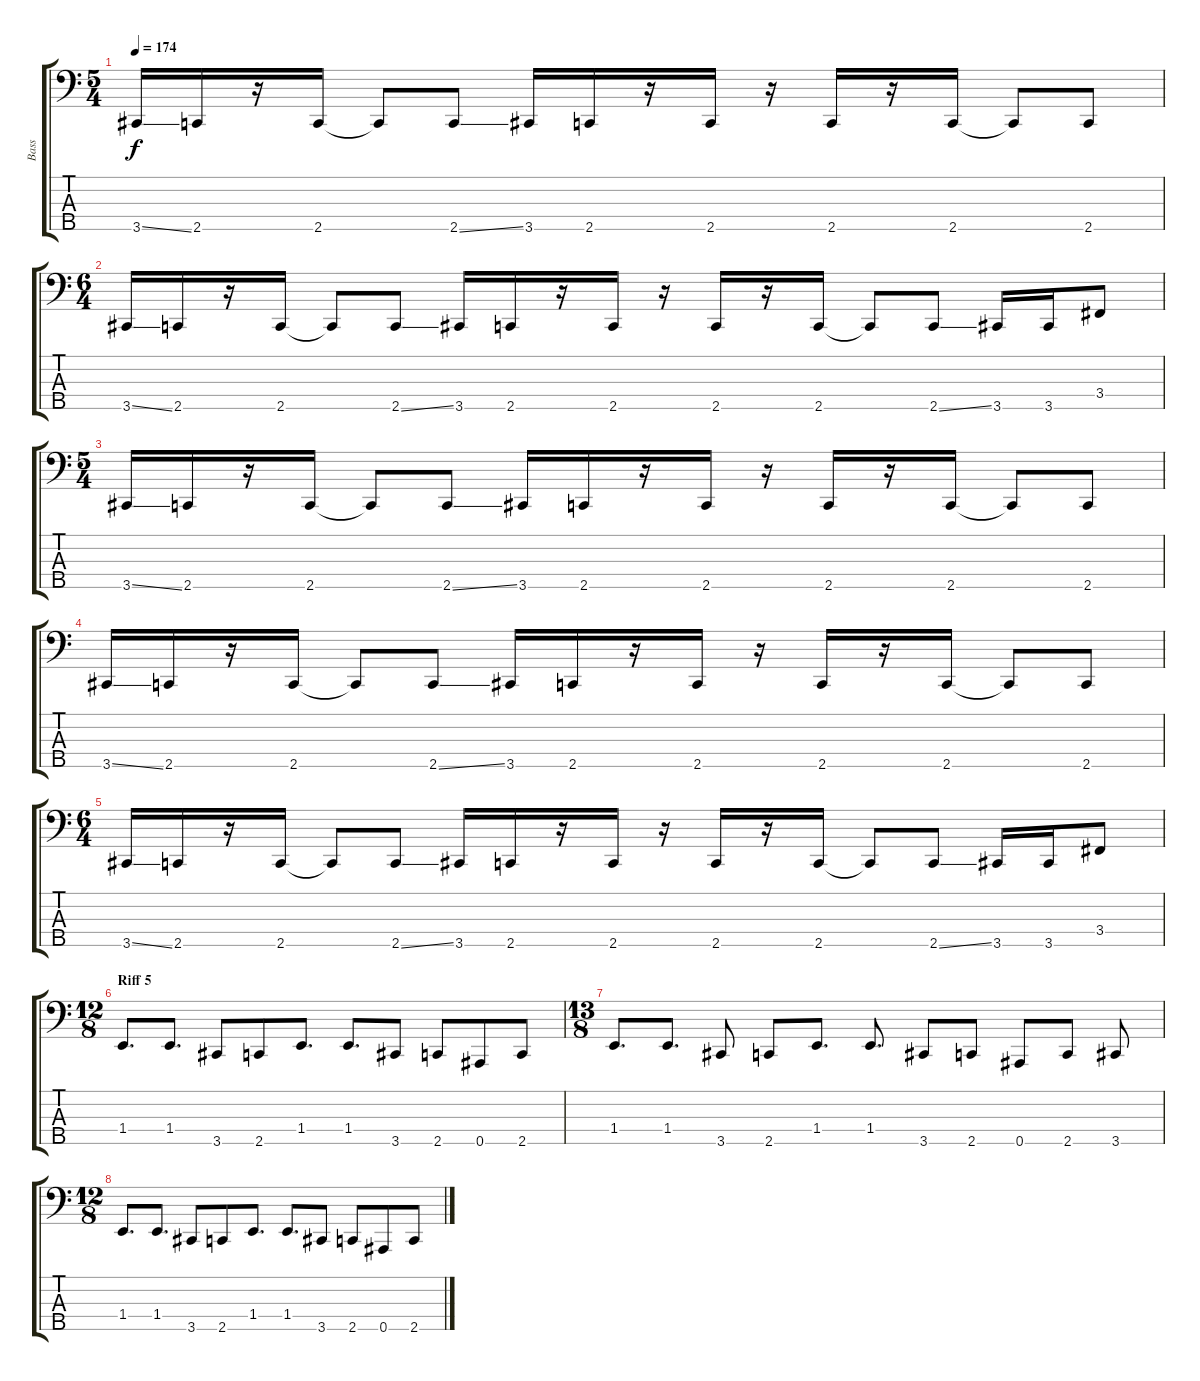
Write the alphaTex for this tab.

\track ("Bass" "Bass") {instrument electricbassfinger}
\staff {score tabs}
\tuning (Gb2 Db2 Ab1 Eb1 Bb0) {hide}
\ts (5 4)
\tempo 174
\clef f4
\ks c
3.5{ss}.16{dy f} 2.5.16 r.16 2.5.16 2.5{t}.8 2.5{ss}.8 3.5.16 2.5.16 r.16 2.5.16 r.16 2.5.16 r.16 2.5.16 2.5{t}.8 2.5.8 |
\ts (6 4)
3.5{ss}.16 2.5.16 r.16 2.5.16 2.5{t}.8 2.5{ss}.8 3.5.16 2.5.16 r.16 2.5.16 r.16 2.5.16 r.16 2.5.16 2.5{t}.8 2.5{ss}.8 3.5.16 3.5.16 3.4.8 |
\ts (5 4)
3.5{ss}.16 2.5.16 r.16 2.5.16 2.5{t}.8 2.5{ss}.8 3.5.16 2.5.16 r.16 2.5.16 r.16 2.5.16 r.16 2.5.16 2.5{t}.8 2.5.8 |
3.5{ss}.16 2.5.16 r.16 2.5.16 2.5{t}.8 2.5{ss}.8 3.5.16 2.5.16 r.16 2.5.16 r.16 2.5.16 r.16 2.5.16 2.5{t}.8 2.5.8 |
\ts (6 4)
3.5{ss}.16 2.5.16 r.16 2.5.16 2.5{t}.8 2.5{ss}.8 3.5.16 2.5.16 r.16 2.5.16 r.16 2.5.16 r.16 2.5.16 2.5{t}.8 2.5{ss}.8 3.5.16 3.5.16 3.4.8 |
\ts (12 8)
\section ("" "Riff 5")
1.4.8{d} 1.4.8{d} 3.5.8 2.5.8 1.4.8{d} 1.4.8{d} 3.5.8 2.5.8 0.5.8 2.5.8 |
\ts (13 8)
1.4.8{d} 1.4.8{d} 3.5.8 2.5.8 1.4.8{d} 1.4.8{d} 3.5.8 2.5.8 0.5.8 2.5.8 3.5.8 |
\ts (12 8)
1.4.8{d} 1.4.8{d} 3.5.8 2.5.8 1.4.8{d} 1.4.8{d} 3.5.8 2.5.8 0.5.8 2.5.8
